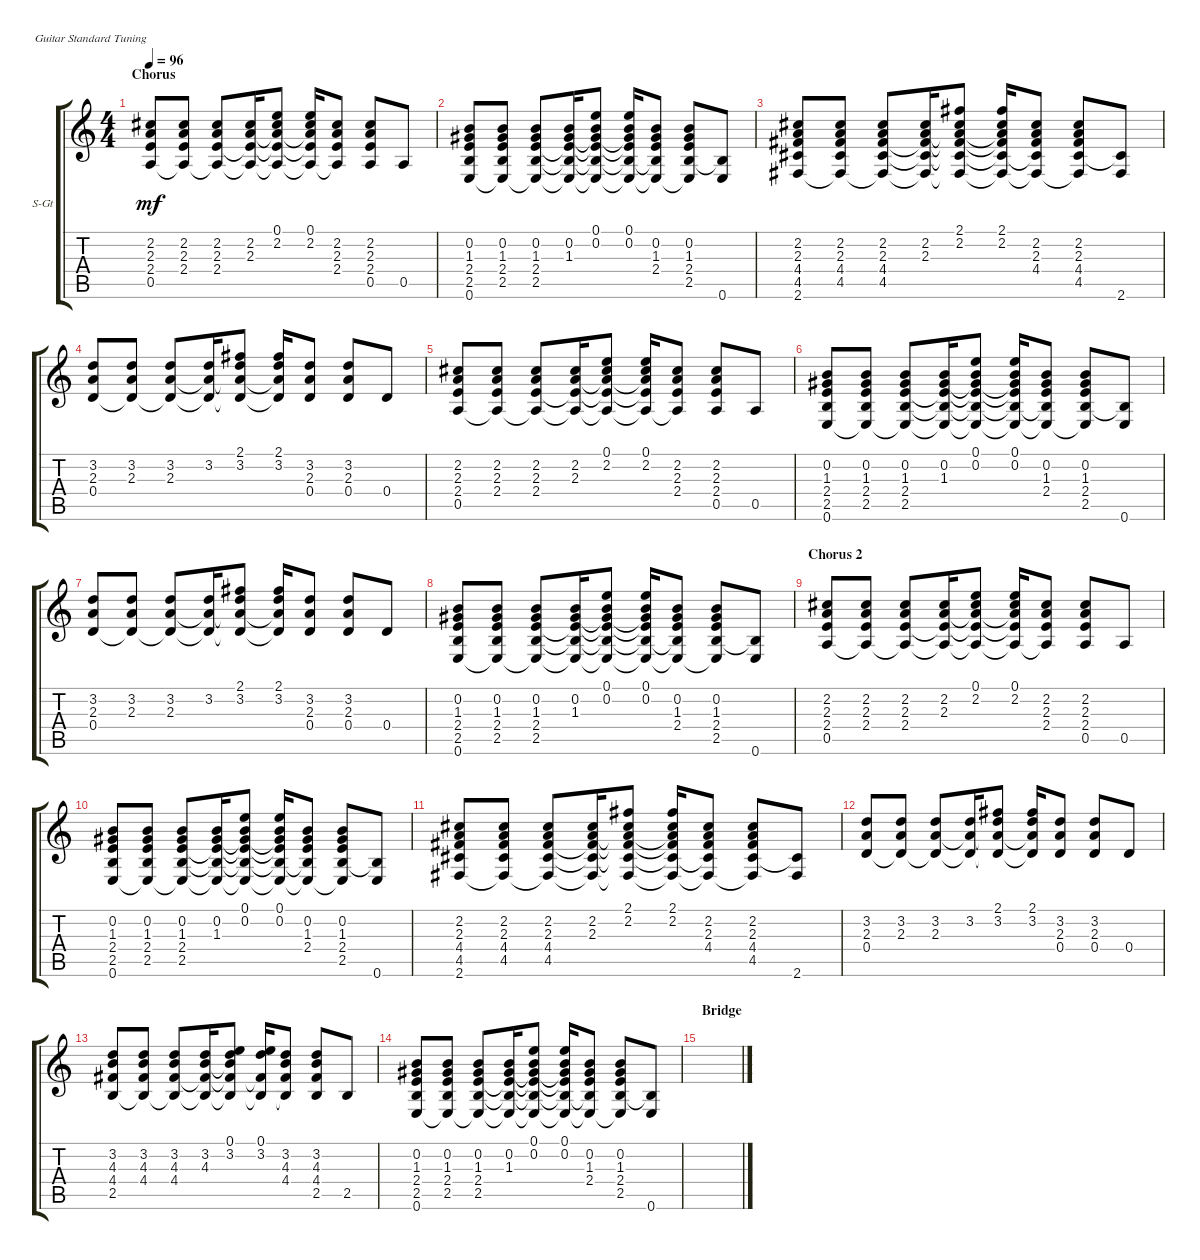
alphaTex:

\defaultSystemsLayout 4
\bracketExtendMode groupsimilarinstruments
\firstSystemTrackNameOrientation horizontal
\otherSystemsTrackNameOrientation horizontal
\track ("Jon" "S-Gt") {instrument acousticguitarsteel}
\staff {score tabs}
\tuning (E4 B3 G3 D3 A2 E2)
\ts (4 4)
\section ("" "Chorus")
\tempo 96
\clef g2
\ks c
(0.5 2.4 2.3 2.2).8{dy mf} (2.3 2.4 0.5{t} 2.2).8 (0.5{t} 2.4 2.3 2.2).8 (2.4{t} 2.3 2.2 0.5{t}).16 (0.1 2.2 2.3{t} 2.4{t} 0.5{t}).8 (2.4{t} 2.3{t} 2.2 0.1 0.5{t}).16 (2.4 2.3 2.2 0.5{t}).8 (0.5 2.4 2.3 2.2).8 0.5.8 |
(2.5 2.4 1.3 0.2 0.6).8 (1.3 2.4 2.5 0.2 0.6{t}).8 (2.5 2.4 1.3 0.2 0.6{t}).8 (2.4{t} 1.3 0.2 2.5{t} 0.6{t}).16 (0.1 0.2 1.3{t} 2.4{t} 2.5{t} 0.6{t}).8 (2.4{t} 1.3{t} 0.2 0.1 2.5{t} 0.6{t}).16 (2.4 1.3 0.2 2.5{t} 0.6{t}).8 (2.5 2.4 1.3 0.2 0.6{t}).8 (2.5{t} 0.6).8 |
(4.5 4.4 2.3 2.2 2.6).8 (2.3 4.4 4.5 2.2 2.6{t}).8 (4.5 4.4 2.3 2.2 2.6{t}).8 (4.4{t} 2.3 2.2 4.5{t} 2.6{t}).16 (2.1 2.2 2.3{t} 4.4{t} 4.5{t} 2.6{t}).8 (4.4{t} 2.3{t} 2.2 2.1 4.5{t} 2.6{t}).16 (4.4 2.3 2.2 4.5{t} 2.6{t}).8 (4.5 4.4 2.3 2.2 2.6{t}).8 (4.5{t} 2.6).8 |
(0.4 2.3 3.2).8 (2.3 0.4{t} 3.2).8 (0.4{t} 2.3 3.2).8 (0.4{t} 2.3{t} 3.2).16 (2.1 3.2 2.3{t} 0.4{t}).8 (0.4{t} 2.3{t} 3.2 2.1).16 (0.4 2.3 3.2).8 (0.4 2.3 3.2).8 0.4.8 |
(0.5 2.4 2.3 2.2).8 (2.3 2.4 0.5{t} 2.2).8 (0.5{t} 2.4 2.3 2.2).8 (2.4{t} 2.3 2.2 0.5{t}).16 (0.1 2.2 2.3{t} 2.4{t} 0.5{t}).8 (2.4{t} 2.3{t} 2.2 0.1 0.5{t}).16 (2.4 2.3 2.2 0.5{t}).8 (0.5 2.4 2.3 2.2).8 0.5.8 |
(2.5 2.4 1.3 0.2 0.6).8 (1.3 2.4 2.5 0.2 0.6{t}).8 (2.5 2.4 1.3 0.2 0.6{t}).8 (2.4{t} 1.3 0.2 2.5{t} 0.6{t}).16 (0.1 0.2 1.3{t} 2.4{t} 2.5{t} 0.6{t}).8 (2.4{t} 1.3{t} 0.2 0.1 2.5{t} 0.6{t}).16 (2.4 1.3 0.2 2.5{t} 0.6{t}).8 (2.5 2.4 1.3 0.2 0.6{t}).8 (2.5{t} 0.6).8 |
(0.4 2.3 3.2).8 (2.3 0.4{t} 3.2).8 (0.4{t} 2.3 3.2).8 (0.4{t} 2.3{t} 3.2).16 (2.1 3.2 2.3{t} 0.4{t}).8 (0.4{t} 2.3{t} 3.2 2.1).16 (0.4 2.3 3.2).8 (0.4 2.3 3.2).8 0.4.8 |
(2.5 2.4 1.3 0.2 0.6).8 (1.3 2.4 2.5 0.2 0.6{t}).8 (2.5 2.4 1.3 0.2 0.6{t}).8 (2.4{t} 1.3 0.2 2.5{t} 0.6{t}).16 (0.1 0.2 1.3{t} 2.4{t} 2.5{t} 0.6{t}).8 (2.4{t} 1.3{t} 0.2 0.1 2.5{t} 0.6{t}).16 (2.4 1.3 0.2 2.5{t} 0.6{t}).8 (2.5 2.4 1.3 0.2 0.6{t}).8 (2.5{t} 0.6).8 |
\section ("" "Chorus 2")
(0.5 2.4 2.3 2.2).8 (2.3 2.4 0.5{t} 2.2).8 (0.5{t} 2.4 2.3 2.2).8 (2.4{t} 2.3 2.2 0.5{t}).16 (0.1 2.2 2.3{t} 2.4{t} 0.5{t}).8 (2.4{t} 2.3{t} 2.2 0.1 0.5{t}).16 (2.4 2.3 2.2 0.5{t}).8 (0.5 2.4 2.3 2.2).8 0.5.8 |
(2.5 2.4 1.3 0.2 0.6).8 (1.3 2.4 2.5 0.2 0.6{t}).8 (2.5 2.4 1.3 0.2 0.6{t}).8 (2.4{t} 1.3 0.2 2.5{t} 0.6{t}).16 (0.1 0.2 1.3{t} 2.4{t} 2.5{t} 0.6{t}).8 (2.4{t} 1.3{t} 0.2 0.1 2.5{t} 0.6{t}).16 (2.4 1.3 0.2 2.5{t} 0.6{t}).8 (2.5 2.4 1.3 0.2 0.6{t}).8 (2.5{t} 0.6).8 |
(4.5 4.4 2.3 2.2 2.6).8 (2.3 4.4 4.5 2.2 2.6{t}).8 (4.5 4.4 2.3 2.2 2.6{t}).8 (4.4{t} 2.3 2.2 4.5{t} 2.6{t}).16 (2.1 2.2 2.3{t} 4.4{t} 4.5{t} 2.6{t}).8 (4.4{t} 2.3{t} 2.2 2.1 4.5{t} 2.6{t}).16 (4.4 2.3 2.2 4.5{t} 2.6{t}).8 (4.5 4.4 2.3 2.2 2.6{t}).8 (4.5{t} 2.6).8 |
(0.4 2.3 3.2).8 (2.3 0.4{t} 3.2).8 (0.4{t} 2.3 3.2).8 (0.4{t} 2.3{t} 3.2).16 (2.1 3.2 2.3{t} 0.4{t}).8 (0.4{t} 2.3{t} 3.2 2.1).16 (0.4 2.3 3.2).8 (0.4 2.3 3.2).8 0.4.8 |
(2.5 4.4 4.3 3.2).8 (4.3 4.4 2.5{t} 3.2).8 (2.5{t} 4.4 4.3 3.2).8 (4.4{t} 4.3 3.2 2.5{t}).16 (0.1 3.2 4.3{t} 4.4{t} 2.5{t}).8 (4.4{t} 3.2 0.1 2.5{t}).16 (4.4 4.3 3.2 2.5{t}).8 (2.5 4.4 4.3 3.2).8 2.5.8 |
(2.5 2.4 1.3 0.2 0.6).8 (1.3 2.4 2.5 0.2 0.6{t}).8 (2.5 2.4 1.3 0.2 0.6{t}).8 (2.4{t} 1.3 0.2 2.5{t} 0.6{t}).16 (0.1 0.2 1.3{t} 2.4{t} 2.5{t} 0.6{t}).8 (2.4{t} 1.3{t} 0.2 0.1 2.5{t} 0.6{t}).16 (2.4 1.3 0.2 2.5{t} 0.6{t}).8 (2.5 2.4 1.3 0.2 0.6{t}).8 (2.5{t} 0.6).8 |
\section ("" "Bridge")
